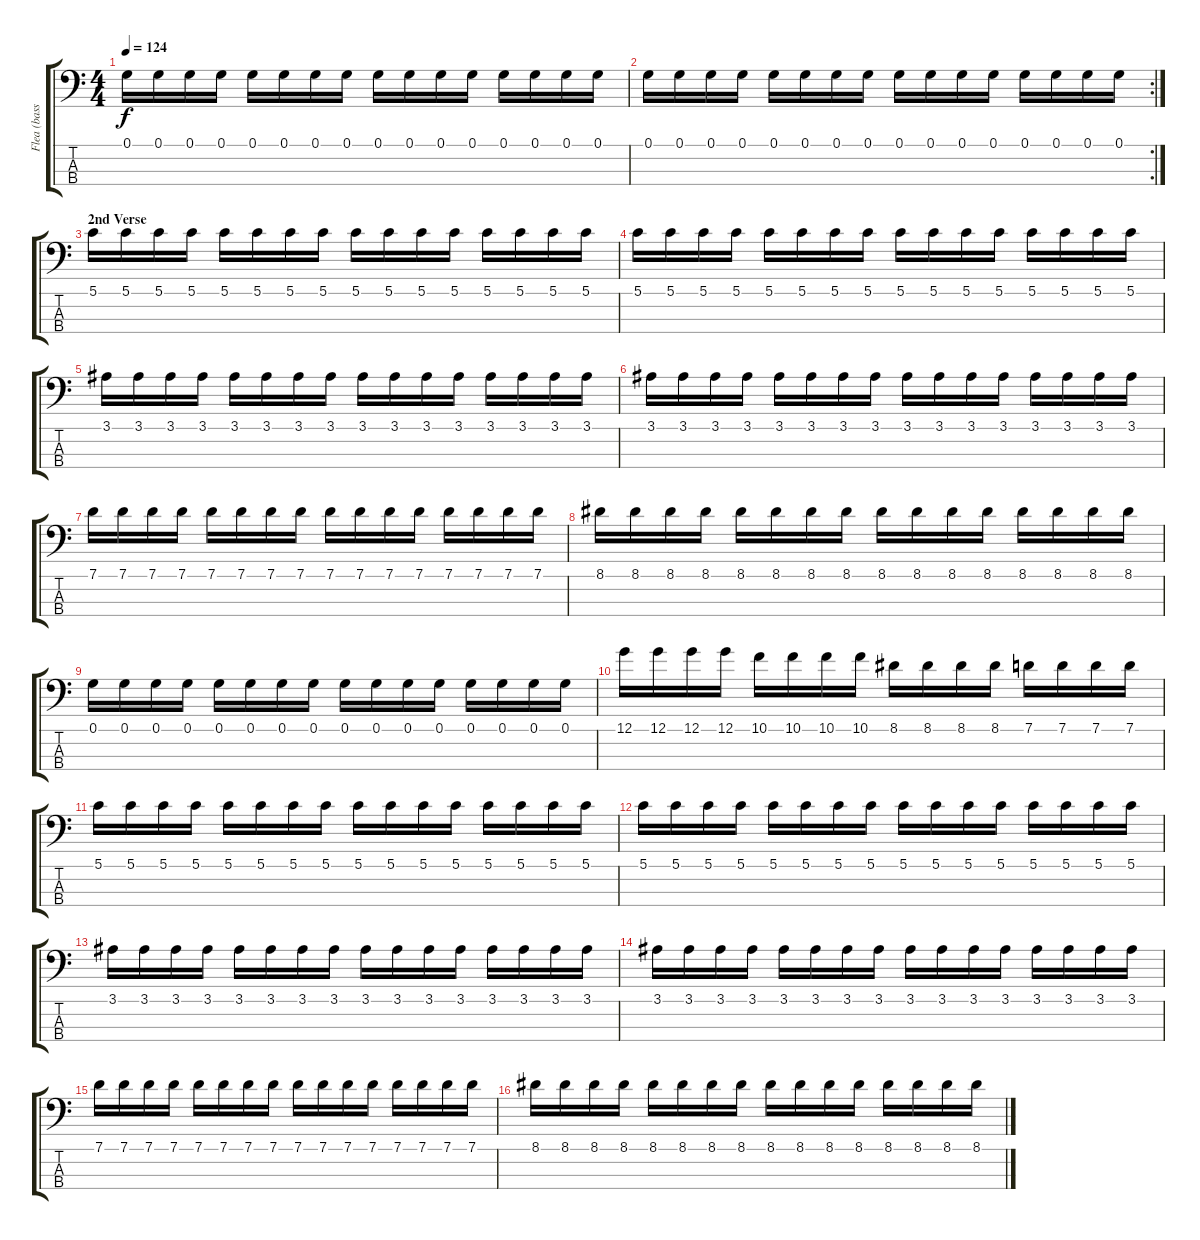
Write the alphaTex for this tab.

\track ("Flea (bass)" "Flea (bass") {instrument electricbasspick}
\staff {score tabs}
\tuning (G2 D2 A1 E1) {hide}
\ts (4 4)
\tempo 124
\clef f4
\ks c
0.1.16{dy f} 0.1.16 0.1.16 0.1.16 0.1.16 0.1.16 0.1.16 0.1.16 0.1.16 0.1.16 0.1.16 0.1.16 0.1.16 0.1.16 0.1.16 0.1.16 |
\rc 2
0.1.16 0.1.16 0.1.16 0.1.16 0.1.16 0.1.16 0.1.16 0.1.16 0.1.16 0.1.16 0.1.16 0.1.16 0.1.16 0.1.16 0.1.16 0.1.16 |
\section ("" "2nd Verse")
5.1.16 5.1.16 5.1.16 5.1.16 5.1.16 5.1.16 5.1.16 5.1.16 5.1.16 5.1.16 5.1.16 5.1.16 5.1.16 5.1.16 5.1.16 5.1.16 |
5.1.16 5.1.16 5.1.16 5.1.16 5.1.16 5.1.16 5.1.16 5.1.16 5.1.16 5.1.16 5.1.16 5.1.16 5.1.16 5.1.16 5.1.16 5.1.16 |
3.1.16 3.1.16 3.1.16 3.1.16 3.1.16 3.1.16 3.1.16 3.1.16 3.1.16 3.1.16 3.1.16 3.1.16 3.1.16 3.1.16 3.1.16 3.1.16 |
3.1.16 3.1.16 3.1.16 3.1.16 3.1.16 3.1.16 3.1.16 3.1.16 3.1.16 3.1.16 3.1.16 3.1.16 3.1.16 3.1.16 3.1.16 3.1.16 |
7.1.16 7.1.16 7.1.16 7.1.16 7.1.16 7.1.16 7.1.16 7.1.16 7.1.16 7.1.16 7.1.16 7.1.16 7.1.16 7.1.16 7.1.16 7.1.16 |
8.1.16 8.1.16 8.1.16 8.1.16 8.1.16 8.1.16 8.1.16 8.1.16 8.1.16 8.1.16 8.1.16 8.1.16 8.1.16 8.1.16 8.1.16 8.1.16 |
0.1.16 0.1.16 0.1.16 0.1.16 0.1.16 0.1.16 0.1.16 0.1.16 0.1.16 0.1.16 0.1.16 0.1.16 0.1.16 0.1.16 0.1.16 0.1.16 |
12.1.16 12.1.16 12.1.16 12.1.16 10.1.16 10.1.16 10.1.16 10.1.16 8.1.16 8.1.16 8.1.16 8.1.16 7.1.16 7.1.16 7.1.16 7.1.16 |
5.1.16 5.1.16 5.1.16 5.1.16 5.1.16 5.1.16 5.1.16 5.1.16 5.1.16 5.1.16 5.1.16 5.1.16 5.1.16 5.1.16 5.1.16 5.1.16 |
5.1.16 5.1.16 5.1.16 5.1.16 5.1.16 5.1.16 5.1.16 5.1.16 5.1.16 5.1.16 5.1.16 5.1.16 5.1.16 5.1.16 5.1.16 5.1.16 |
3.1.16 3.1.16 3.1.16 3.1.16 3.1.16 3.1.16 3.1.16 3.1.16 3.1.16 3.1.16 3.1.16 3.1.16 3.1.16 3.1.16 3.1.16 3.1.16 |
3.1.16 3.1.16 3.1.16 3.1.16 3.1.16 3.1.16 3.1.16 3.1.16 3.1.16 3.1.16 3.1.16 3.1.16 3.1.16 3.1.16 3.1.16 3.1.16 |
7.1.16 7.1.16 7.1.16 7.1.16 7.1.16 7.1.16 7.1.16 7.1.16 7.1.16 7.1.16 7.1.16 7.1.16 7.1.16 7.1.16 7.1.16 7.1.16 |
8.1.16 8.1.16 8.1.16 8.1.16 8.1.16 8.1.16 8.1.16 8.1.16 8.1.16 8.1.16 8.1.16 8.1.16 8.1.16 8.1.16 8.1.16 8.1.16
